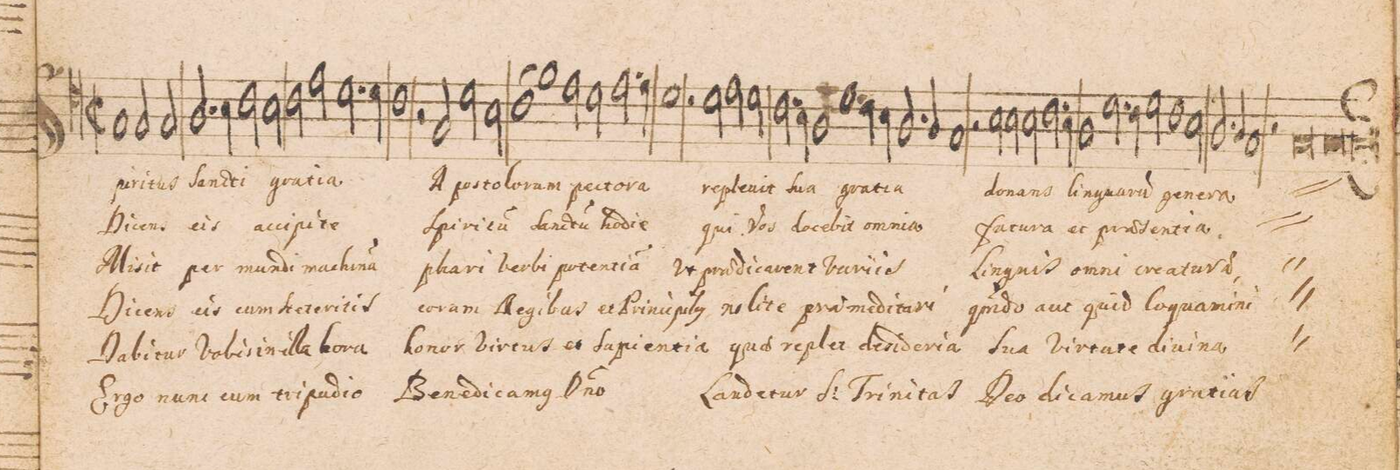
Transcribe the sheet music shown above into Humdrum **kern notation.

**kern	**text	**text	**text	**text	**text	**text
*I"[ALTVS.]	*	*	*	*	*	*
*clefC4	*	*	*	*	*	*
*k[]	*	*	*	*	*	*
*met(C|)	*	*	*	*	*	*
*M2/1	*	*	*	*	*	*
1G	Spi-	Di-	Mi-	Di-	Da-	Er-
2G/	-ri-	-cens	-sit	-cens	-bi-	-go
2G/	-tus	e-	per	e-	-tur	nunc
=2-	=2-	=2-	=2-	=2-	=2-	=2-
2.A/	San-	-is	mun-	-is	Vo-	cum
4B\	.	.	.	.	.	.
*2\right	*	*	*	*	*	*
2c\	.	.	.	.	-bis	.
2B\	-cti	ac-	-di	cum	in	tri-
=3-	=3-	=3-	=3-	=3-	=3-	=3-
2c\	gra-	-ci-	Ma-	Ste-	il-	-pu-
2e\	.	.	.	.	.	.
2.d\	.	.	chi-	-te-	-la	.
4d\	-ti-	-pi-	-n(e-	-ri-	ho-	-di-
=4-	=4-	=4-	=4-	=4-	=4-	=4-
1c	-a	-te	-am)	-tis	-ra	-o
2r	.	.	.	.	.	.
2G/	A-	Spi-	pha-	co-	ho-	Be-
=5-	=5-	=5-	=5-	=5-	=5-	=5-
2d\	-po-	-ri-	-ri	-ram	-nor	-ne-
2B\	-sto-	-t(um)	Ver-	Re-	Vir-	-di-
(1c	-lo-	San-	-bi	-gi-	-tus	-ca-
=6-	=6-	=6-	=6-	=6-	=6-	=6-
1f)	.	.	.	-bus	et	.
2e\	-rum	-ct(um)	po-	et	Sa-	-m(us)
2d\	.	.	.	Prin-	-pi-	.
=7-	=7-	=7-	=7-	=7-	=7-	=7-
2.e\	pec-	ho-	-ten-	-ci-	-en-	D(o-
4e\	-to-	-di-	-ti-	-pi-	-ti-	-mi)-
1d	-ra	-e	-(am)	-b(us)	-a	-no
=8-	=8-	=8-	=8-	=8-	=8-	=8-
2r	.	.	.	.	.	.
2d\	re-	qui	Ut	no-	quae	Lau-
2e\	-ple-	Vos	prae-	-li-	re-	-de-
2d\	-vit	do-	-di-	-te	-plet	-tur
=9-	=9-	=9-	=9-	=9-	=9-	=9-
2.c\	Su-	-ce-	-ca-	prae-	de-	S[an-
4B\	.	.	.	.	.	.
1A	-a	-bit	-rent	-me-	-si-	-cta]
=10-	=10-	=10-	=10-	=10-	=10-	=10-
1.d	gra-	o-	Va-	-di-	-de-	Tri-
4c\	.	.	.	.	.	.
4B\	.	.	.	.	.	.
=11-	=11-	=11-	=11-	=11-	=11-	=11-
2.A/	.	.	.	.	.	.
4A/	-ti-	-mni-	-ri-	-ta-	-ri-	-ni-
1G	-a	-a	-is	-ri	-a	-tas
=12-	=12-	=12-	=12-	=12-	=12-	=12-
2r	.	.	.	.	.	.
2B\	do-	fu-	Lin-	quo-	Su-	De-
2B\	-nans	-tu-	-guis	-mo-	-a	-o
2B\	lin-	-ra	o-	-do	Vir-	di-
=13-	=13-	=13-	=13-	=13-	=13-	=13-
2.c\	-gua-	et	-mni	aut	-tu-	-ca-
4B\	.	.	.	.	.	.
1A	.	.	.	.	.	.
=14-	=14-	=14-	=14-	=14-	=14-	=14-
2.d\	.	.	.	quid	.	.
4c\	.	.	.	.	.	.
2d\	.	.	.	.	.	.
1c\	-r(um)	prae-	cre-	lo-	-te	-mus
=15-	=15-	=15-	=15-	=15-	=15-	=15-
2B\	.	.	.	.	.	.
2.A/	-ge-	-sen-	-a-	-qua-	di-	gra-
4A/	-ne-	-ti-	-tu-	-mi-	-vi-	-ti-
=16-	=16-	=16-	=16-	=16-	=16-	=16-
1G	-ra	-a.	-rae.	-ni	-na	-as
2r	.	.	.	.	.	.
0G/	.	.	.	.	.	.
=17-	=17-	=17-	=17-	=17-	=17-	=17-
2G/	.	.	.	.	.	.
=18-	=18-	=18-	=18-	=18-	=18-	=18-
0G;;	.	.	.	.	.	.
=-	=-	=-	=-	=-	=-	=-
*-	*-	*-	*-	*-	*-	*-
